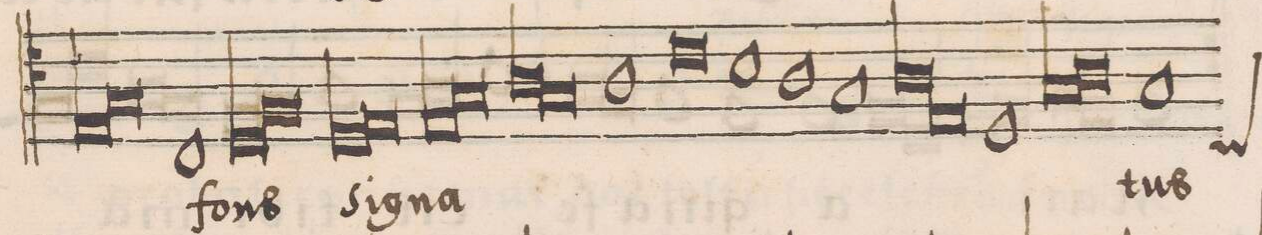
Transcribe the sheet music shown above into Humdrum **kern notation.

**kern	**text
*I"TENOR	*
*clefC4	*
*k[]	*
*met(C)	*
*M2/1	*
1E	.
1G	.
*Xlig	*
=11-	=11-
1C	fons
*lig	*
1D	.
=12-	=12-
1F	.
*Xlig	*
*lig	*
1D	si-
=13-	=13-
1E	.
*Xlig	*
*lig	*
1E	-gna-
=14-	=14-
1G	.
*Xlig	*
*lig	*
1A	.
=15-	=15-
1G	.
*Xlig	*
1A	.
=16-	=16-
0c	.
=17-	=17-
1B	.
1A	.
=18-	=18-
1G	.
*lig	*
1A	.
=19-	=19-
1E	.
*Xlig	*
1D	.
=20-	=20-
*lig	*
1G	.
1A	.
*Xlig	*
=21-	=21-
*custos:C	*
1G	-tus
*-	*-
